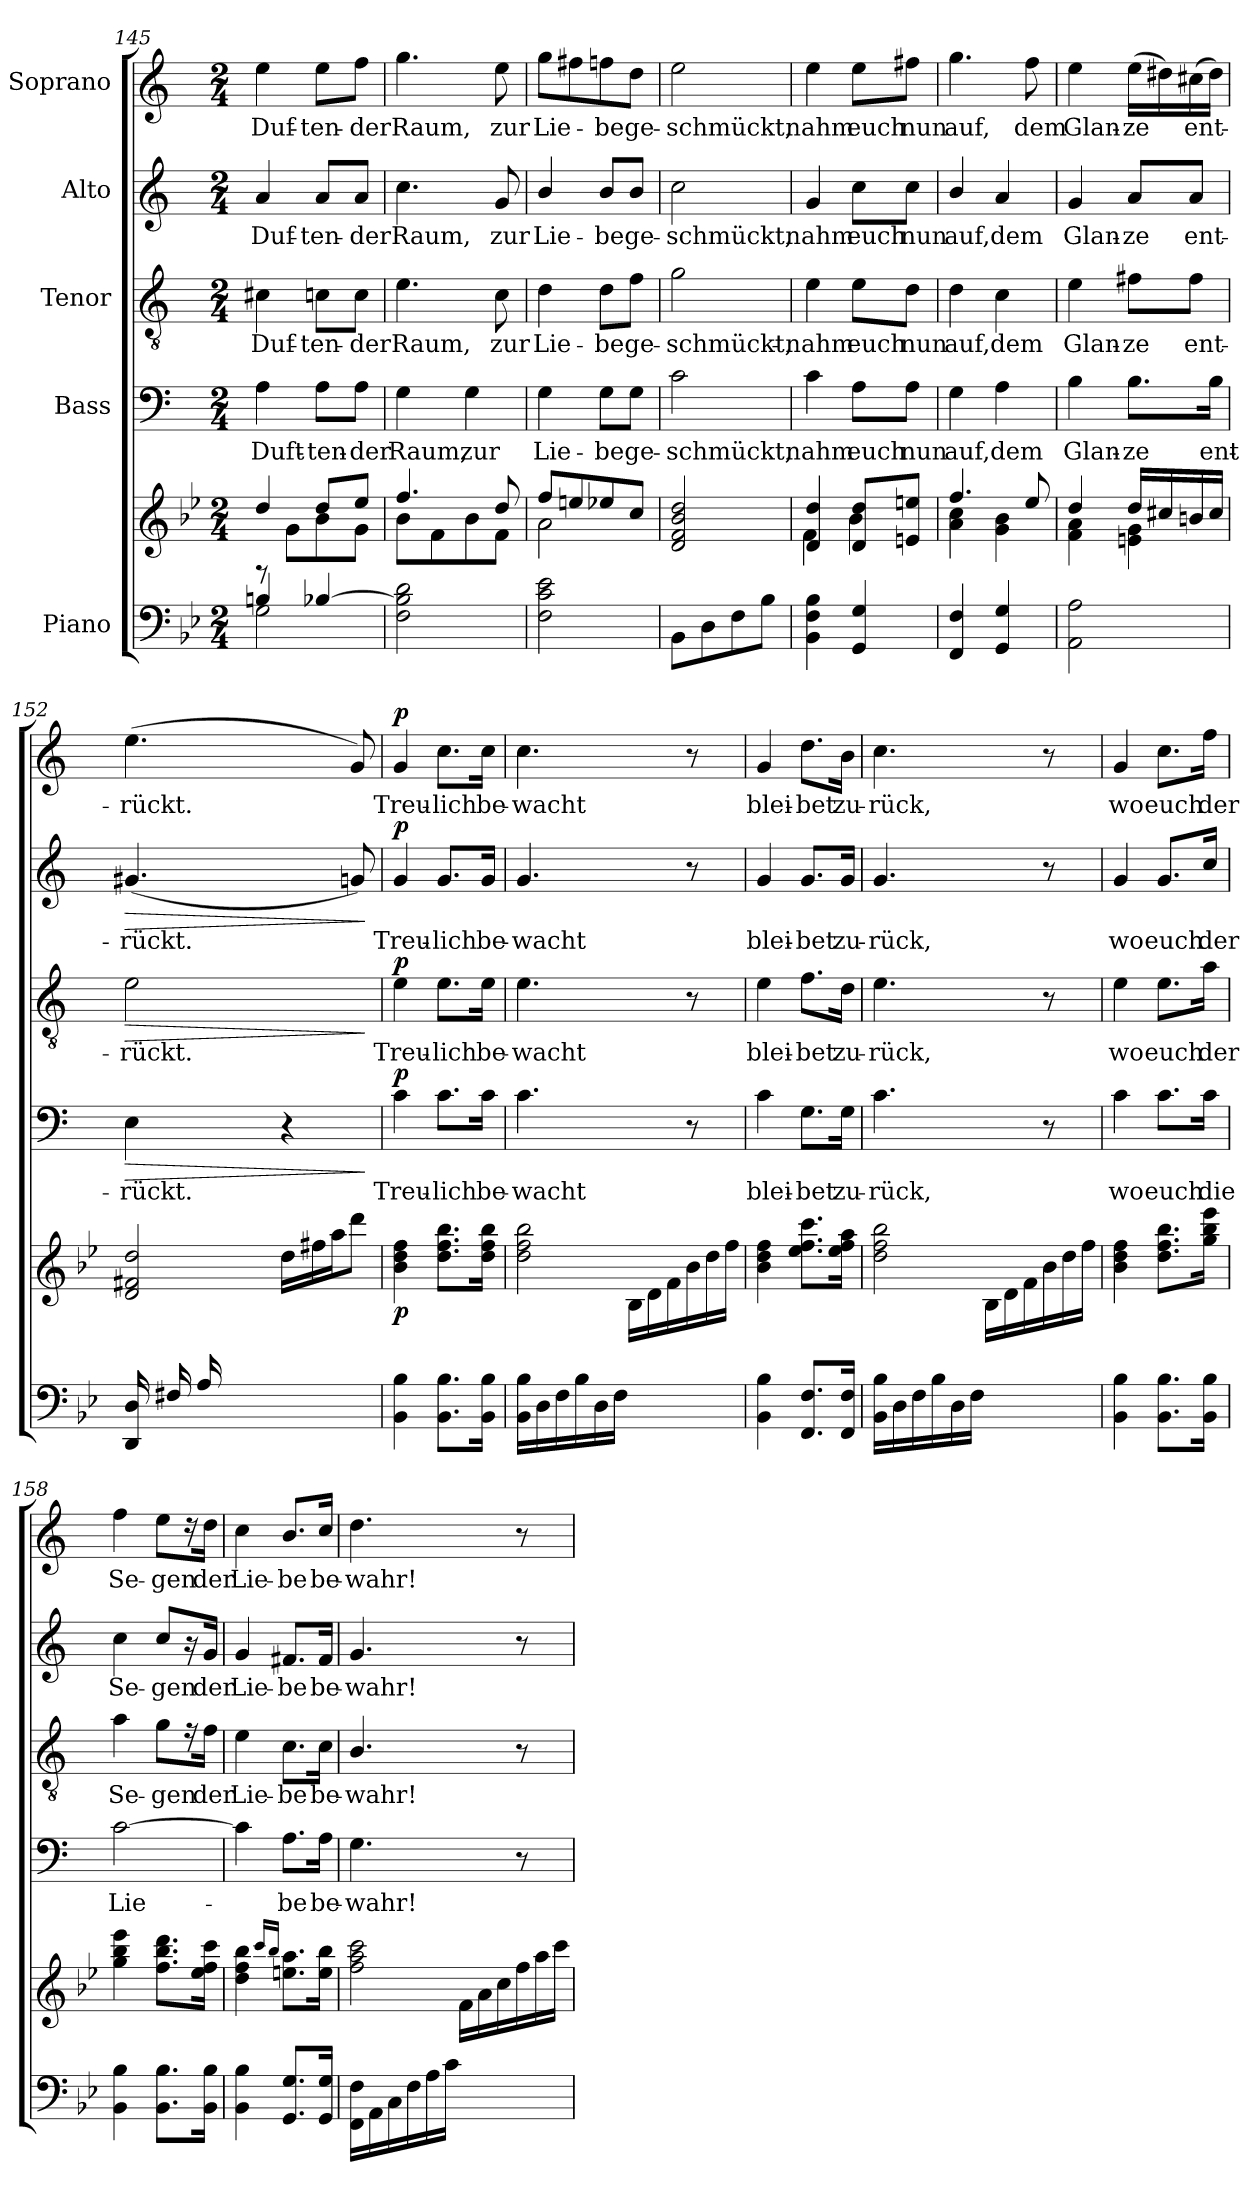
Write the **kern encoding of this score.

**kern	**kern	**dynam	**kern	**text	**dynam	**kern	**text	**dynam	**kern	**text	**dynam	**kern	**text	**dynam
*part5	*part5	*part5	*part4	*part4	*part4	*part3	*part3	*part3	*part2	*part2	*part2	*part1	*part1	*part1
*staff6	*staff5	*staff5/6	*staff4	*staff4	*staff4	*staff3	*staff3	*staff3	*staff2	*staff2	*staff2	*staff1	*staff1	*staff1
*I"Piano	*	*	*I"Bass	*	*	*I"Tenor	*	*	*I"Alto	*	*	*I"Soprano	*	*
*clefF4	*clefG2	*	*clefF4	*	*	*clefGv2	*	*	*clefG2	*	*	*clefG2	*	*
*	*	*	*ITrd1c2	*	*	*ITrd1c2	*	*	*ITrd1c2	*	*	*ITrd1c2	*	*
*k[b-e-]	*k[b-e-]	*	*k[b-e-]	*	*	*k[b-e-]	*	*	*k[b-e-]	*	*	*k[b-e-]	*	*
*M2/4	*M2/4	*	*M2/4	*	*	*M2/4	*	*	*M2/4	*	*	*M2/4	*	*
=145	=145	=145	=145	=145	=145	=145	=145	=145	=145	=145	=145	=145	=145	=145
*^	*^	*	*	*	*	*	*	*	*	*	*	*	*	*
!	!	!	!	!	!	!LO:LY:b	!	!	!LO:LY:b	!	!	!LO:LY:b	!	!	!LO:LY:b	!
4Bn/	2G\	4dd/	8rF	.	4G\	Duft-	.	4Bn\	Duf-	.	4g/	Duf-	.	4dd\	Duf-	.
.	.	.	8g\L	.	.	.	.	.	.	.	.	.	.	.	.	.
!	!	!	!	!	!	!LO:LY:b	!	!	!LO:LY:b	!	!	!LO:LY:b	!	!	!LO:LY:b	!
[4B-X/	.	8dd/L	8b-\	.	8G\L	-ten-	.	8B-X\L	-ten-	.	8g/L	-ten-	.	8dd\L	-ten-	.
!	!	!	!	!	!	!LO:LY:b	!	!	!LO:LY:b	!	!	!LO:LY:b	!	!	!LO:LY:b	!
.	.	8ee-/J	8g\J	.	8G\J	-der	.	8B-\J	-der	.	8g/J	-der	.	8ee-\J	-der	.
*v	*v	*	*	*	*	*	*	*	*	*	*	*	*	*	*	*
!!LO:PB:g=z
=146	=146	=146	=146	=146	=146	=146	=146	=146	=146	=146	=146	=146	=146	=146	=146
!	!	!	!	!	!LO:LY:b	!	!	!LO:LY:b	!	!	!LO:LY:b	!	!	!LO:LY:b	!
2F\ 2B-\] 2d\	4.ff/	8b-\L	.	4F\	Raum,	.	4.d\	Raum,	.	4.b-\	Raum,	.	4.ff\	Raum,	.
.	.	8f\	.	.	.	.	.	.	.	.	.	.	.	.	.
!	!	!	!	!	!LO:LY:b	!	!	!	!	!	!	!	!	!	!
.	.	8b-\	.	4F\	zur	.	.	.	.	.	.	.	.	.	.
!	!	!	!	!	!	!	!	!LO:LY:b	!	!	!LO:LY:b	!	!	!LO:LY:b	!
.	8dd/	8f\J	.	.	.	.	8B-\	zur	.	8f/	zur	.	8dd\	zur	.
=147	=147	=147	=147	=147	=147	=147	=147	=147	=147	=147	=147	=147	=147	=147	=147
!	!	!	!	!	!LO:LY:b	!	!	!LO:LY:b	!	!	!LO:LY:b	!	!	!LO:LY:b	!
2F\ 2c\ 2e-\	8ff/L	2a\	.	4F\	Lie-	.	4c\	Lie-	.	4a/	Lie-	.	8ff\L	Lie-	.
.	8een/	.	.	.	.	.	.	.	.	.	.	.	8een\	.	.
!	!	!	!	!	!LO:LY:b	!	!	!LO:LY:b	!	!	!LO:LY:b	!	!	!LO:LY:b	!
.	8ee-X/	.	.	8F\L	-be	.	8c\L	-be	.	8a/L	-be	.	8ee-X\	-be	.
!	!	!	!	!	!LO:LY:b	!	!	!LO:LY:b	!	!	!LO:LY:b	!	!	!LO:LY:b	!
.	8cc/J	.	.	8F\J	ge-	.	8e-\J	ge-	.	8a/J	ge-	.	8cc\J	ge-	.
*	*v	*v	*	*	*	*	*	*	*	*	*	*	*	*	*
=148	=148	=148	=148	=148	=148	=148	=148	=148	=148	=148	=148	=148	=148	=148
!	!	!	!	!LO:LY:b	!	!	!LO:LY:b	!	!	!LO:LY:b	!	!	!LO:LY:b	!
8BB-\L	2d/ 2f/ 2b-/ 2dd/	.	2B-\	-schmückt,	.	2f\	-schmückt,-	.	2b-\	-schmückt,	.	2dd\	-schmückt,	.
8D\	.	.	.	.	.	.	.	.	.	.	.	.	.	.
8F\	.	.	.	.	.	.	.	.	.	.	.	.	.	.
8B-\J	.	.	.	.	.	.	.	.	.	.	.	.	.	.
=149	=149	=149	=149	=149	=149	=149	=149	=149	=149	=149	=149	=149	=149	=149
*	*^	*	*	*	*	*	*	*	*	*	*	*	*	*
!	!	!	!	!	!LO:LY:b	!	!	!LO:LY:b	!	!	!LO:LY:b	!	!	!LO:LY:b	!
4BB-\ 4F\ 4B-\	4d/ 4dd/	4f\	.	4B-\	nahm	.	4d\	-nahm	.	4f/	nahm	.	4dd\	nahm	.
!	!	!	!	!	!LO:LY:b	!	!	!LO:LY:b	!	!	!LO:LY:b	!	!	!LO:LY:b	!
4GG/ 4G/	8d/ 8dd/L	4b-\	.	8G\L	euch	.	8d\L	euch	.	8b-\L	euch	.	8dd\L	euch	.
!	!	!	!	!	!LO:LY:b	!	!	!LO:LY:b	!	!	!LO:LY:b	!	!	!LO:LY:b	!
.	8en/ 8een/J	.	.	8G\J	nun	.	8c\J	nun	.	8b-\J	nun	.	8een\J	nun	.
=150	=150	=150	=150	=150	=150	=150	=150	=150	=150	=150	=150	=150	=150	=150	=150
!	!	!	!	!	!LO:LY:b	!	!	!LO:LY:b	!	!	!LO:LY:b	!	!	!LO:LY:b	!
4FF/ 4F/	4.ff/	4a\ 4cc\	.	4F\	auf,	.	4c\	auf,	.	4a/	auf,	.	4.ff\	auf,	.
!	!	!	!	!	!LO:LY:b	!	!	!LO:LY:b	!	!	!LO:LY:b	!	!	!	!
4GG/ 4G/	.	4g\ 4b-\	.	4G\	dem	.	4B-\	dem	.	4g/	dem	.	.	.	.
!	!	!	!	!	!	!	!	!	!	!	!	!	!	!LO:LY:b	!
.	8ee-/	.	.	.	.	.	.	.	.	.	.	.	8ee-\	dem	.
=151	=151	=151	=151	=151	=151	=151	=151	=151	=151	=151	=151	=151	=151	=151	=151
!	!	!	!	!	!LO:LY:b	!	!	!LO:LY:b	!	!	!LO:LY:b	!	!	!LO:LY:b	!
2AA\ 2A\	4dd/	4f\ 4a\	.	4A\	Glan-	.	4d\	Glan-	.	4f/	Glan-	.	4dd\	Glan-	.
!	!	!	!	!	!LO:LY:b	!	!	!LO:LY:b	!	!	!LO:LY:b	!	!	!LO:LY:b	!
.	16dd/LL	4en\ 4g\	.	8.A\L	-ze	.	8en\L	-ze	.	8g/L	-ze	.	(>16dd\LL	-ze	.
.	16cc#X/	.	.	.	.	.	.	.	.	.	.	.	16cc#X\)	.	.
!	!	!	!	!	!	!	!	!LO:LY:b	!	!	!LO:LY:b	!	!	!LO:LY:b	!
.	16bn/	.	.	.	.	.	8e\J	ent-	.	8g/J	ent-	.	(>16bn\	ent-	.
!	!	!	!	!	!LO:LY:b	!	!	!	!	!	!	!	!	!	!
.	16cc#/JJ	.	.	16A\Jk	ent-	.	.	.	.	.	.	.	16cc#\JJ)	.	.
=152	=152	=152	=152	=152	=152	=152	=152	=152	=152	=152	=152	=152	=152	=152	=152
*Xtuplet	*	*	*	*	*	*	*	*	*	*	*	*	*	*	*
!	!	!	!	!	!LO:LY:b	!LO:HP:b	!	!LO:LY:b	!LO:HP:b	!	!LO:LY:b	!LO:HP:b	!	!LO:LY:b	!
24DD/ 24D/LL	2d/ 2f#X/ 2dd/	8ryy	.	4D\	-rückt.	>	2d\	-rückt.	>	(<4.f#X/	-rückt.	>	(>4.dd\	-rückt.	.
24F#X/	.	.	.	.	.	.	.	.	.	.	.	.	.	.	.
24A/	.	.	.	.	.	.	.	.	.	.	.	.	.	.	.
4.ryy	.	24d\	.	.	.	.	.	.	.	.	.	.	.	.	.
.	.	24f#X\	.	.	.	.	.	.	.	.	.	.	.	.	.
.	.	24a\JJ	.	.	.	.	.	.	.	.	.	.	.	.	.
*	*	*Xtuplet	*	*	*	*	*	*	*	*	*	*	*	*	*
.	.	24dd\LL	.	4r	.	.	.	.	.	.	.	.	.	.	.
.	.	24ff#X\	.	.	.	.	.	.	.	.	.	.	.	.	.
.	.	24aa\J	.	.	.	.	.	.	.	.	.	.	.	.	.
.	.	8ddd\J	.	.	.	.	.	.	.	8fn/)	.	.	8f/)	.	.
*	*v	*v	*	*	*	*	*	*	*	*	*	*	*	*	*
.	.	.	.	.	]	.	.	]	.	.	]	.	.	.
!!LO:PB:g=z
=153	=153	=153	=153	=153	=153	=153	=153	=153	=153	=153	=153	=153	=153	=153
!	!	!LO:DY:b	!	!LO:LY:b	!LO:DY:b	!	!LO:LY:b	!LO:DY:b	!	!LO:LY:b	!LO:DY:b	!	!LO:LY:b	!LO:DY:b
4BB-\ 4B-\	4b-\ 4dd\ 4ff\	p	4B-\	Treu-	p	4d\	Treu-	p	4f/	Treu-	p	4f/	Treu-	p
!	!	!	!	!LO:LY:b	!	!	!LO:LY:b	!	!	!LO:LY:b	!	!	!LO:LY:b	!
8.BB-\ 8.B-\L	8.dd\ 8.ff\ 8.bb-\L	.	8.B-\L	-lich	.	8.d\L	-lich	.	8.f/L	-lich	.	8.b-\L	-lich	.
!	!	!	!	!LO:LY:b	!	!	!LO:LY:b	!	!	!LO:LY:b	!	!	!LO:LY:b	!
16BB-\ 16B-\Jk	16dd\ 16ff\ 16bb-\Jk	.	16B-\Jk	be-	.	16d\Jk	be-	.	16f/Jk	be-	.	16b-\Jk	be-	.
=154	=154	=154	=154	=154	=154	=154	=154	=154	=154	=154	=154	=154	=154	=154
*	*^	*	*	*	*	*	*	*	*	*	*	*	*	*
!	!	!	!	!	!LO:LY:b	!	!	!LO:LY:b	!	!	!LO:LY:b	!	!	!LO:LY:b	!
24BB-\ 24B-\LL	2dd\ 2ff\ 2bb-\	4ryy	.	4.B-\	-wacht	.	4.d\	-wacht	.	4.f/	-wacht	.	4.b-\	-wacht	.
24D\	.	.	.	.	.	.	.	.	.	.	.	.	.	.	.
24F\	.	.	.	.	.	.	.	.	.	.	.	.	.	.	.
24B-\	.	.	.	.	.	.	.	.	.	.	.	.	.	.	.
24D\	.	.	.	.	.	.	.	.	.	.	.	.	.	.	.
24F\JJ	.	.	.	.	.	.	.	.	.	.	.	.	.	.	.
4ryy	.	24B-\LL	.	.	.	.	.	.	.	.	.	.	.	.	.
.	.	24d\	.	.	.	.	.	.	.	.	.	.	.	.	.
.	.	24f\	.	.	.	.	.	.	.	.	.	.	.	.	.
.	.	24b-\	.	8r	.	.	8r	.	.	8r	.	.	8r	.	.
.	.	24dd\	.	.	.	.	.	.	.	.	.	.	.	.	.
.	.	24ff\JJ	.	.	.	.	.	.	.	.	.	.	.	.	.
=155	=155	=155	=155	=155	=155	=155	=155	=155	=155	=155	=155	=155	=155	=155	=155
!	!	!	!	!	!LO:LY:b	!	!	!LO:LY:b	!	!	!LO:LY:b	!	!	!LO:LY:b	!
*	*v	*v	*	*	*	*	*	*	*	*	*	*	*	*	*
4BB-\ 4B-\	4b-\ 4dd\ 4ff\	.	4B-\	blei-	.	4d\	blei-	.	4f/	blei-	.	4f/	blei-	.
!	!	!	!	!LO:LY:b	!	!	!LO:LY:b	!	!	!LO:LY:b	!	!	!LO:LY:b	!
8.FF/ 8.F/L	8.ee-\ 8.ff\ 8.ccc\L	.	8.F\L	-bet	.	8.e-\L	-bet	.	8.f/L	-bet	.	8.cc\L	-bet	.
!	!	!	!	!LO:LY:b	!	!	!LO:LY:b	!	!	!LO:LY:b	!	!	!LO:LY:b	!
16FF/ 16F/Jk	16ee-\ 16ff\ 16aa\Jk	.	16F\Jk	zu-	.	16c\Jk	zu-	.	16f/Jk	zu-	.	16a\Jk	zu-	.
=156	=156	=156	=156	=156	=156	=156	=156	=156	=156	=156	=156	=156	=156	=156
*	*^	*	*	*	*	*	*	*	*	*	*	*	*	*
!	!	!	!	!	!LO:LY:b	!	!	!LO:LY:b	!	!	!LO:LY:b	!	!	!LO:LY:b	!
24BB-\ 24B-\LL	2dd\ 2ff\ 2bb-\	4ryy	.	4.B-\	-rück,	.	4.d\	-rück,	.	4.f/	-rück,	.	4.b-\	-rück,	.
24D\	.	.	.	.	.	.	.	.	.	.	.	.	.	.	.
24F\	.	.	.	.	.	.	.	.	.	.	.	.	.	.	.
24B-\	.	.	.	.	.	.	.	.	.	.	.	.	.	.	.
24D\	.	.	.	.	.	.	.	.	.	.	.	.	.	.	.
24F\JJ	.	.	.	.	.	.	.	.	.	.	.	.	.	.	.
4ryy	.	24B-\LL	.	.	.	.	.	.	.	.	.	.	.	.	.
.	.	24d\	.	.	.	.	.	.	.	.	.	.	.	.	.
.	.	24f\	.	.	.	.	.	.	.	.	.	.	.	.	.
.	.	24b-\	.	8r	.	.	8r	.	.	8r	.	.	8r	.	.
.	.	24dd\	.	.	.	.	.	.	.	.	.	.	.	.	.
.	.	24ff\JJ	.	.	.	.	.	.	.	.	.	.	.	.	.
=157	=157	=157	=157	=157	=157	=157	=157	=157	=157	=157	=157	=157	=157	=157	=157
!	!	!	!	!	!LO:LY:b	!	!	!LO:LY:b	!	!	!LO:LY:b	!	!	!LO:LY:b	!
*	*v	*v	*	*	*	*	*	*	*	*	*	*	*	*	*
4BB-\ 4B-\	4b-\ 4dd\ 4ff\	.	4B-\	wo	.	4d\	wo	.	4f/	wo	.	4f/	wo	.
!	!	!	!	!LO:LY:b	!	!	!LO:LY:b	!	!	!LO:LY:b	!	!	!LO:LY:b	!
8.BB-\ 8.B-\L	8.dd\ 8.ff\ 8.bb-\L	.	8.B-\L	euch	.	8.d\L	euch	.	8.f/L	euch	.	8.b-\L	euch	.
!	!	!	!	!LO:LY:b	!	!	!LO:LY:b	!	!	!LO:LY:b	!	!	!LO:LY:b	!
16BB-\ 16B-\Jk	16gg\ 16bb-\ 16eee-\Jk	.	16B-\Jk	die	.	16g\Jk	der	.	16b-/Jk	der	.	16ee-\Jk	der	.
=158	=158	=158	=158	=158	=158	=158	=158	=158	=158	=158	=158	=158	=158	=158
!	!	!	!	!LO:LY:b	!	!	!LO:LY:b	!	!	!LO:LY:b	!	!	!LO:LY:b	!
4BB-\ 4B-\	4gg\ 4bb-\ 4eee-\	.	[2B-\	Lie-	.	4g\	Se-	.	4b-\	Se-	.	4ee-\	Se-	.
!	!	!	!	!	!	!	!LO:LY:b	!	!	!LO:LY:b	!	!	!LO:LY:b	!
8.BB-\ 8.B-\L	8.ff\ 8.bb-\ 8.ddd\L	.	.	.	.	8f\L	-gen	.	8b-/L	-gen	.	8dd\L	-gen	.
.	.	.	.	.	.	16r	.	.	16r	.	.	16r	.	.
!	!	!	!	!	!	!	!LO:LY:b	!	!	!LO:LY:b	!	!	!LO:LY:b	!
16BB-\ 16B-\Jk	16ee-\ 16ff\ 16ccc\Jk	.	.	.	.	16e-\Jk	der	.	16f/Jk	der	.	16cc\Jk	der	.
=159	=159	=159	=159	=159	=159	=159	=159	=159	=159	=159	=159	=159	=159	=159
!	!	!	!	!	!	!	!LO:LY:b	!	!	!LO:LY:b	!	!	!LO:LY:b	!
4BB-\ 4B-\	4dd\ 4ff\ 4bb-\	.	4B-\]	.	.	4d\	Lie-	.	4f/	Lie-	.	4b-\	Lie-	.
.	16qccc/LL	.	.	.	.	.	.	.	.	.	.	.	.	.
.	16qbb-/JJ	.	.	.	.	.	.	.	.	.	.	.	.	.
!	!	!	!	!LO:LY:b	!	!	!LO:LY:b	!	!	!LO:LY:b	!	!	!LO:LY:b	!
8.GG/ 8.G/L	8.een\ 8.aa\L	.	8.G\L	-be	.	8.B-\L	-be	.	8.en/L	-be	.	8.a/L	-be	.
!	!	!	!	!LO:LY:b	!	!	!LO:LY:b	!	!	!LO:LY:b	!	!	!LO:LY:b	!
16GG/ 16G/Jk	16ee\ 16bb-\Jk	.	16G\Jk	be-	.	16B-\Jk	be-	.	16e/Jk	be-	.	16b-/Jk	be-	.
!!LO:PB:g=z
=160	=160	=160	=160	=160	=160	=160	=160	=160	=160	=160	=160	=160	=160	=160
*	*^	*	*	*	*	*	*	*	*	*	*	*	*	*
!	!	!	!	!	!LO:LY:b	!	!	!LO:LY:b	!	!	!LO:LY:b	!	!	!LO:LY:b	!
24FF\ 24F\LL	2ff\ 2aa\ 2ccc\	4ryy	.	4.F\	-wahr!	.	4.A/	-wahr!	.	4.f/	-wahr!	.	4.cc\	-wahr!	.
24AA\	.	.	.	.	.	.	.	.	.	.	.	.	.	.	.
24C\	.	.	.	.	.	.	.	.	.	.	.	.	.	.	.
24F\	.	.	.	.	.	.	.	.	.	.	.	.	.	.	.
24A\	.	.	.	.	.	.	.	.	.	.	.	.	.	.	.
24c\JJ	.	.	.	.	.	.	.	.	.	.	.	.	.	.	.
4ryy	.	24f\LL	.	.	.	.	.	.	.	.	.	.	.	.	.
.	.	24a\	.	.	.	.	.	.	.	.	.	.	.	.	.
.	.	24cc\	.	.	.	.	.	.	.	.	.	.	.	.	.
.	.	24ff\	.	8r	.	.	8r	.	.	8r	.	.	8r	.	.
.	.	24aa\	.	.	.	.	.	.	.	.	.	.	.	.	.
.	.	24ccc\JJ	.	.	.	.	.	.	.	.	.	.	.	.	.
*	*v	*v	*	*	*	*	*	*	*	*	*	*	*	*	*
=	=	=	=	=	=	=	=	=	=	=	=	=	=	=
*-	*-	*-	*-	*-	*-	*-	*-	*-	*-	*-	*-	*-	*-	*-
